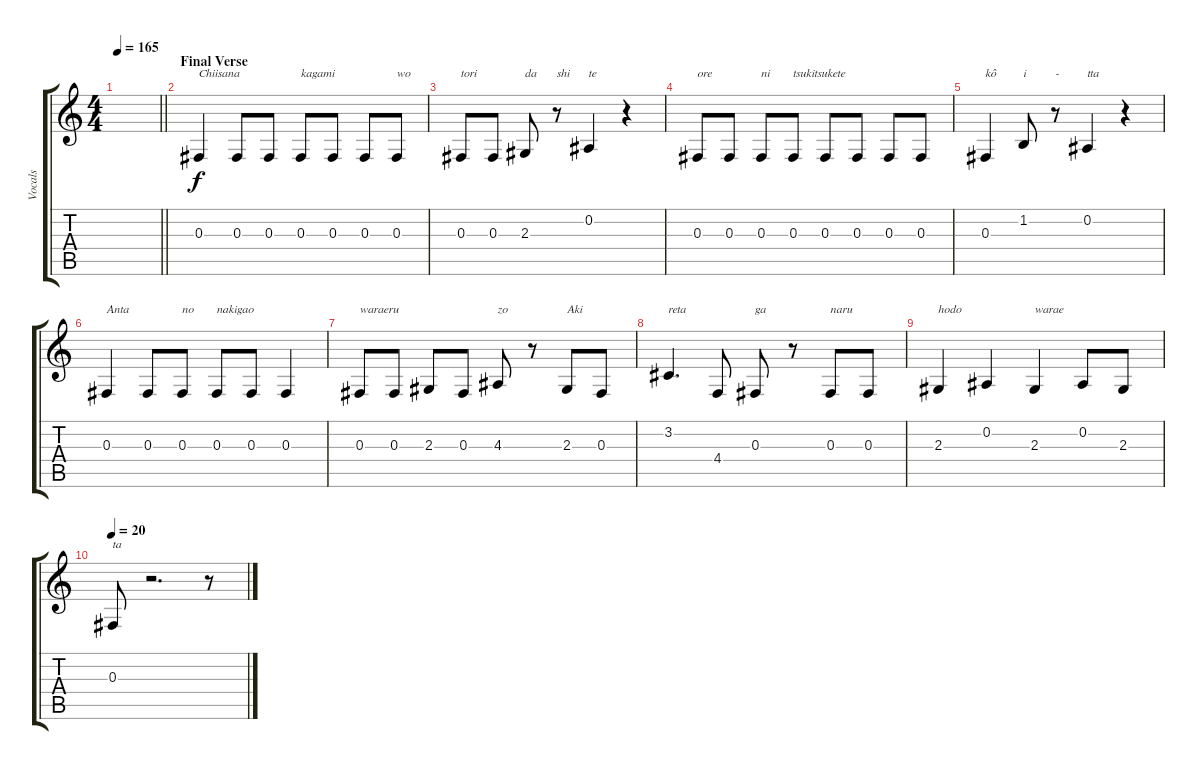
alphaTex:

\track ("Vocals" "Vocals") {instrument lead2sawtooth}
\staff {score tabs}
\tuning (Eb4 Bb3 Gb3 Db3 Ab2 Eb2) {hide}
\ts (4 4)
\tempo 165
\clef g2
\barLineRight lightlight
\ks c
|
\section ("" "Final Verse")
0.3.4{txt "Chiisana"} 0.3.8 0.3.8 0.3.8{txt "kagami"} 0.3.8 0.3.8 0.3.8{txt "wo"} |
0.3.8{txt "tori"} 0.3.8 2.3.8{txt "da"} r.8{txt "shi"} 0.2.4{txt "te"} r.4 |
0.3.8{txt "ore"} 0.3.8 0.3.8{txt "ni"} 0.3.8{txt "tsukitsukete"} 0.3.8 0.3.8 0.3.8 0.3.8 |
0.3.4{txt "kô"} 1.2.8{txt "i"} r.8{txt "-"} 0.2.4{txt "tta"} r.4 |
0.3.4{txt "Anta"} 0.3.8 0.3.8{txt "no"} 0.3.8{txt "nakigao"} 0.3.8 0.3.4 |
0.3.8{txt "waraeru"} 0.3.8 2.3.8 0.3.8 4.3.8{txt "zo"} r.8 2.3.8{txt "Aki"} 0.3.8 |
3.2.4{d txt "reta"} 4.4.8 0.3.8{txt "ga"} r.8 0.3.8{txt "naru"} 0.3.8 |
2.3.4{txt "hodo"} 0.2.4 2.3.4{txt "warae"} 0.2.8 2.3.8 |
\tempo 20
0.3.8{txt "ta"} r.2{d} r.8
